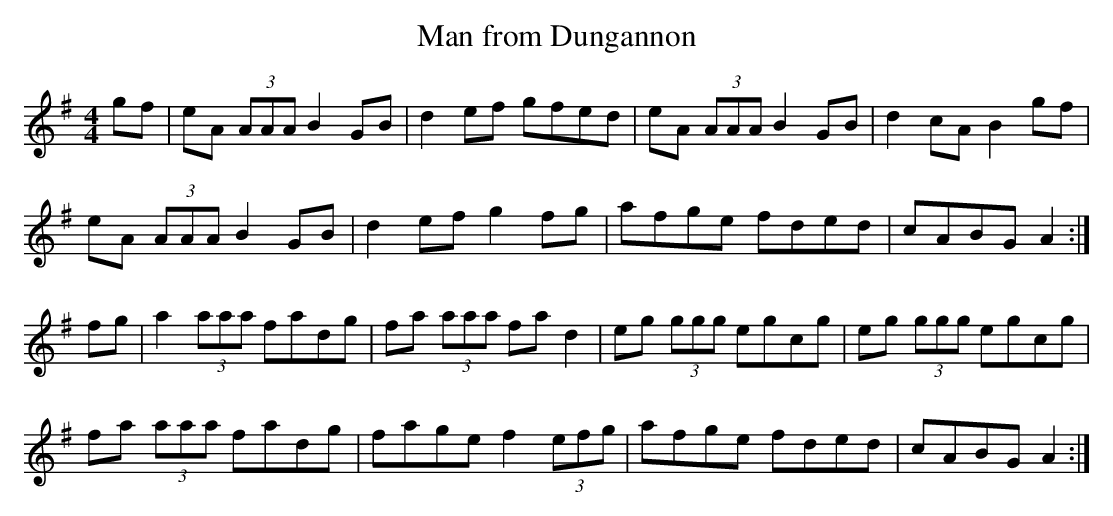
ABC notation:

X:1
T: Man from Dungannon
L: 1/8
M: 4/4
K: Ador
gf|eA (3AAA B2 GB|d2 ef gfed|eA (3AAA B2 GB|d2 cA B2 gf|
eA (3AAA B2 GB|d2 ef g2 fg|afge fded|cABG A2 :|
fg|a2 (3aaa fadg|fa (3aaa fa d2|eg (3ggg egcg|eg (3ggg egcg|
fa (3aaa fadg|fage f2 (3efg|afge fded|cABG A2 :|
